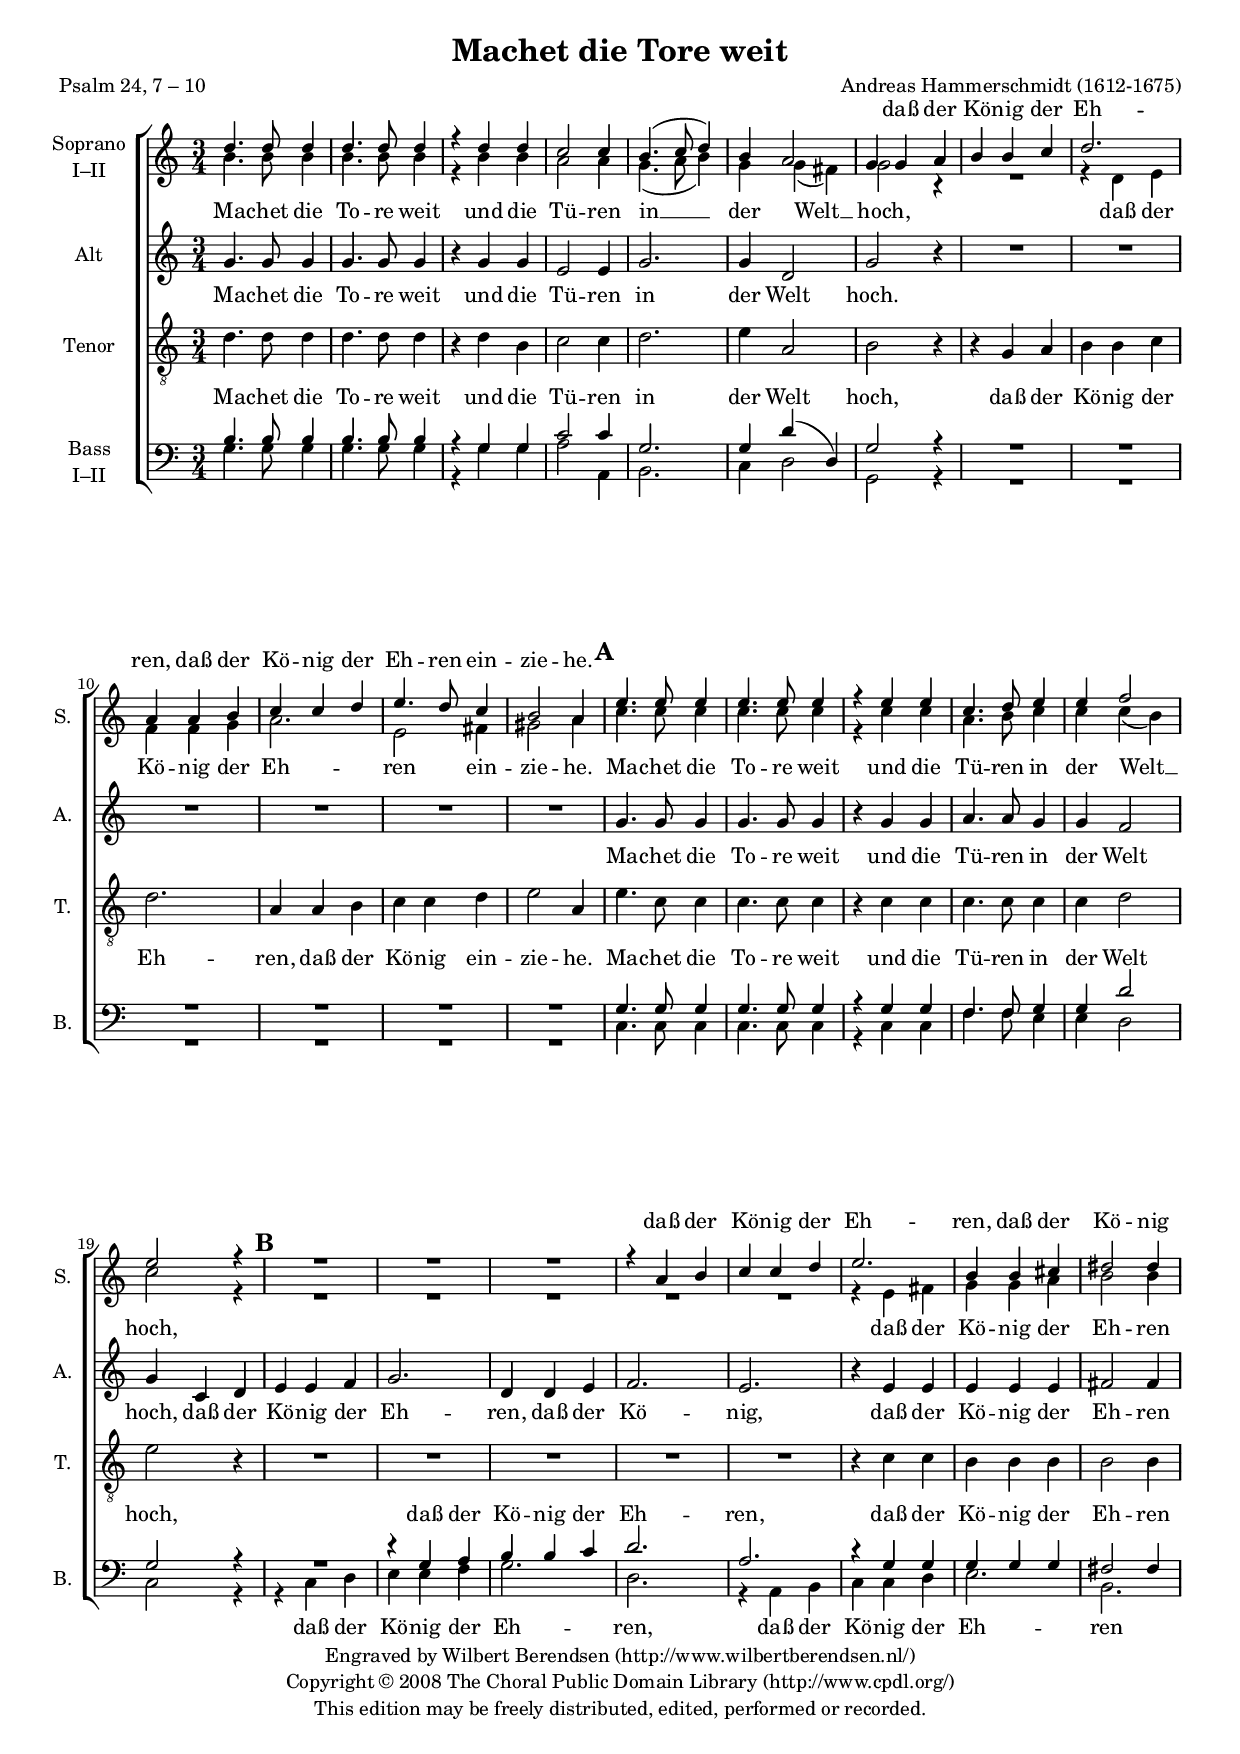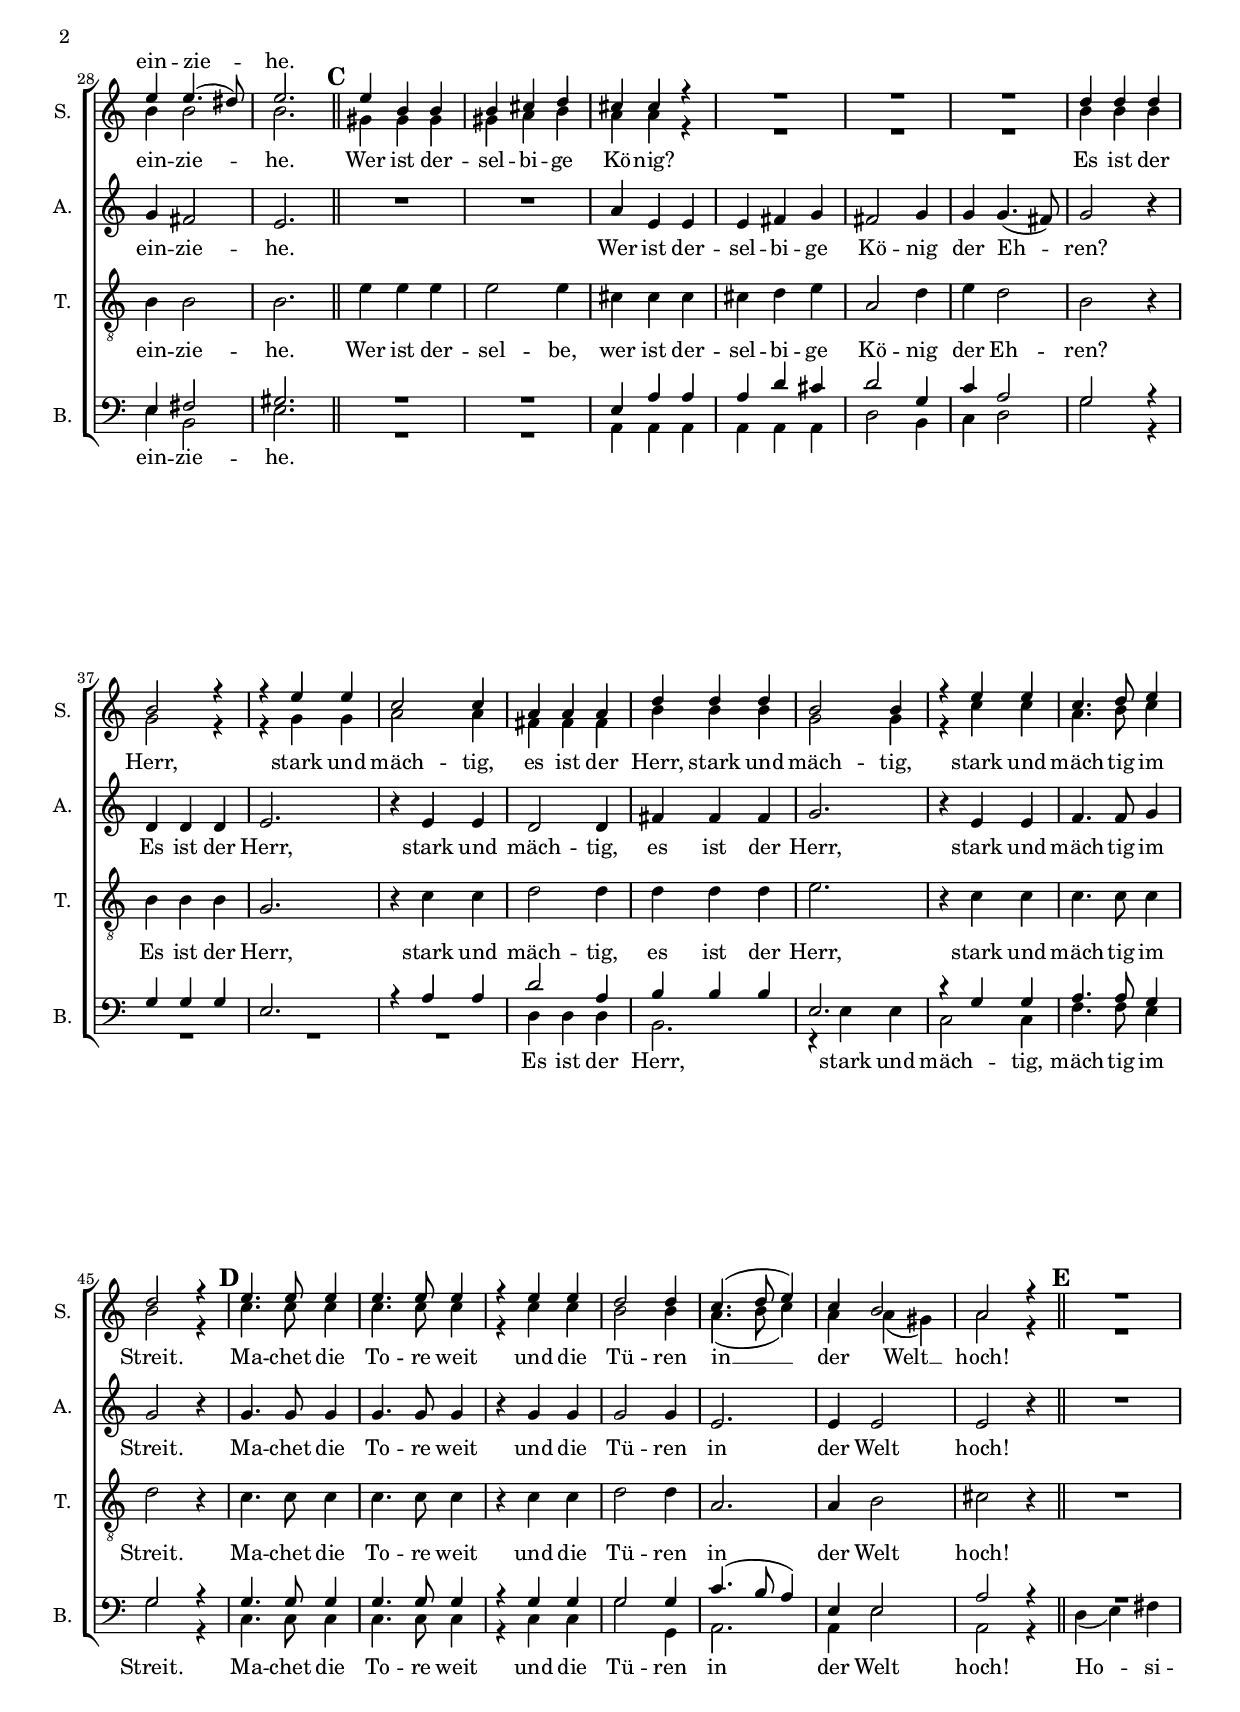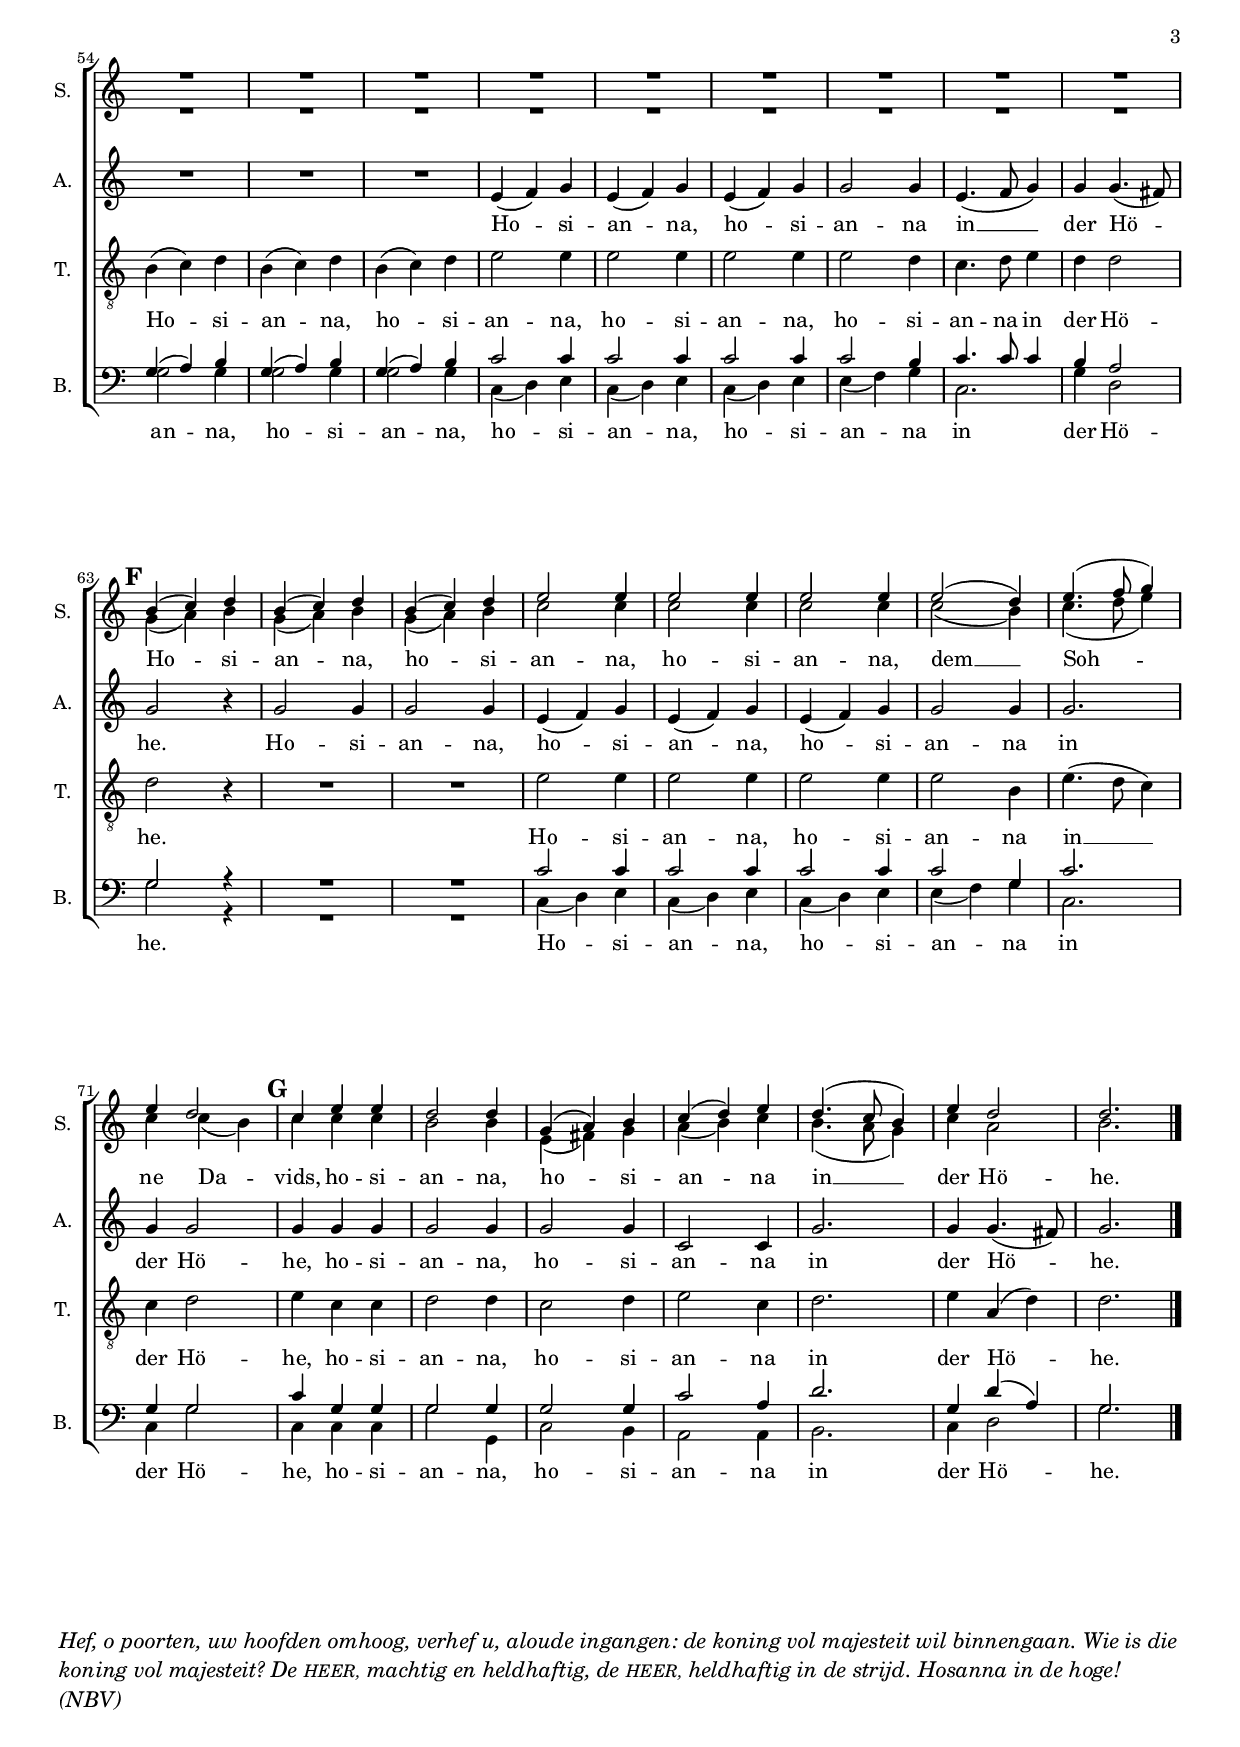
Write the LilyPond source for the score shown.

\version "2.11.58"

#(set-global-staff-size 17)

\paper {
  ragged-bottom = ##f
  ragged-last-bottom = ##f
  short-indent = 6\mm
  between-system-padding = #0
}

\version "2.11.57"

\header {
  title = "Machet die Tore weit"
  composer = "Andreas Hammerschmidt (1612-1675)"
  poet = "Psalm 24, 7 – 10"
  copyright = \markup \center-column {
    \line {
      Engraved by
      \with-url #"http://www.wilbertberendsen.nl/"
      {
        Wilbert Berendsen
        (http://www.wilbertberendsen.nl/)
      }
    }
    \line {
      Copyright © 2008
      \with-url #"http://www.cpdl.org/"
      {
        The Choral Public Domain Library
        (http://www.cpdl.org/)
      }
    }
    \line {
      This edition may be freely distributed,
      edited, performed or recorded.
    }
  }
}

global = {
  \key g \mixolydian
  \time 3/4
}

rehearsalMarks = {
  s2.*13
  \mark \default
  s2.*6
  \mark \default
  s2.*10
  \mark \default \bar "||"
  s2.*16
  \mark \default
  s2.*7
  \mark \default \bar "||"
  s2.*10
  \mark \default
  s2.*9
  \mark \default
}

sopranoOne = \relative c'' {
  \global
  % Muziek volgt hier.
  d4. d8 d4 d4. d8 d4 r d d c2 c4 b4.( c8 d4) b a2 g4
  g a b b c d2. a4 a b c c d e4. d8 c4 b2 a4
  e'4. e8 e4 e4. e8 e4 r e e c4. d8 e4 e f2 e2 r4
  R2.*3 r4 a, b c c d e2. b4 b cis dis2 dis4 e e4.( dis8) e2.

  e4 b b b cis d cis cis r R2.*3
  d4 d d b2 r4 r e e c2 c4 a a a d d d b2 b4 r e e c4. d8 e4 d2 r4

  e4. e8 e4 e4. e8 e4 r e e d2 d4 c4.( d8 e4) c b2 a r4

  R2.*10 b4(c)d b(c)d b(c)d e2 e4 e2 e4 e2 e4 e2( d4) e4.(f8 g4) e d2 c4
  e e d2 d4 g,4(a) b c(d) e d4.(c8 b4) e d2 d2.
  \bar"|."
}

sopranoTwo = \relative c'' {
  \global
  % Muziek volgt hier.
  b4. b8 b4 b4. b8 b4 r b b a2 a4 g4.( a8 b4) g g(fis) g2 r4
  R2. r4 d e f f g a2. e2 fis4 gis2 a4
  c4. c8 c4 c4. c8 c4 r c c a4. b8 c4 c c( b) c2 r4
  R2.*5 r4 e, fis g g a b2 b4 b b2 b2.

  gis4 gis gis gis a b a a r R2.*3
  b4 b b g2 r4 r g g a2 a4 fis fis fis b b b g2 g4 r c c a4. b8 c4 b2 r4

  c4. c8 c4 c4. c8 c4 r c c b2 b4 a4.( b8 c4) a a( gis) a2 r4

  R2.*10 g4(a)b g(a)b g(a)b c2 c4 c2 c4 c2 c4 c2(b4) c4.( d8 e4) c c(b) c4
  c c b2 b4 e,( fis) g a(b) c b4.( a8 g4) c a2 b2.
}

alto = \relative c'' {
  \global
  % Muziek volgt hier.
  g4. g8 g4 g4. g8 g4 r g g e2 e4 g2. g4 d2 g r4
  R2.*6
  g4. g8 g4 g4. g8 g4 r g g a4. a8 g4 g f2 g4
  c, d e e f g2. d4 d e f2. e r4 e e e e e fis2 fis4 g fis2 e2.

  R2.*2 a4 e e e fis g fis2 g4 g4 g4.( fis8) g2 r4
  d d d e2. r4 e e d2 d4 fis fis fis g2. r4 e e f4. f8 g4 g2 r4

  g4. g8 g4 g4. g8 g4 r g g g2 g4 e2. e4 e2 e r4

  R2.*4 e4( f) g e( f) g e( f) g g2 g4 e4.( f8 g4) g g4.( fis8) g2 r4
  g2 g4 g2 g4 e( f) g e( f) g e( f) g g2 g4
  g2. g4 g2 g4 g4 g4 g2 g4 g2 g4 c,2 c4 g'2. g4 g4.( fis8) g2.
}

tenor = \relative c' {
  \global
  % Muziek volgt hier.
  d4. d8 d4 d4. d8 d4 r d b c2 c4 d2. e4 a,2 b r4
  r4 g4 a b b c d2. a4 a b c c d e2 a,4
  e'4. c8 c4 c4. c8 c4 r c c c4. c8 c4 c d2 e r4
  R2.*5 r4 c c b b b b2 b4 b b2 b2.

  e4 e e e2 e4 cis cis cis cis d e a,2 d4 e d2 b r4 b b b g2.
  r4 c c d2 d4 d d d e2. r4 c c c4. c8 c4 d2 r4

  c4. c8 c4 c4. c8 c4 r c c d2 d4 a2. a4 b2 cis r4

  R2. b4(c)d b(c)d b(c)d e2 e4 e2 e4 e2 e4 e2 d4 c4. d8 e4 d d2 d r4
  R2.*2 e2 e4 e2 e4 e2 e4 e2 b4 e4.( d8 c4) c d2 e4
  c c d2 d4 c2 d4 e2 c4 d2. e4 a,( d) d2.
}

bassOne = \relative c' {
  \global
  % Muziek volgt hier.
  b4. b8 b4 b4. b8 b4 r g g c2 c4 g2. g4 d'( d,) g2 r4
  R2.*6
  g4. g8 g4 g4. g8 g4 r g g f4. f8 g4 g d'2 g,2 r4
  R2. r4 g a b b c d2. a2. r4 g g g g g fis2 fis4 e fis2 gis2.

  R2.*2 e4 a a a d cis d2 g,4 c a2 g r4
  g g g e2. r4 a a d2 a4 b b b e,2. r4 g g a4. a8 g4 g2 r4

  g4. g8 g4 g4. g8 g4 r g g g2 g4 c4.( b8 a4) e e2 a r4

  R2. g4( a) b g( a) b g( a) b c2 c4 c2 c4 c2 c4 c2 b4 c4. c8 c4 b a2 g2 r4
  R2.*2 c2 c4 c2 c4 c2 c4 c2 g4 c2. g4 g2 c4
  g g g2 g4 g2 g4 c2 a4 d2. g,4 d'( a) g2.
}

bassTwo = \relative c' {
  \global
  % Muziek volgt hier.
  g4. g8 g4 g4. g8 g4 r g g a2 a,4 b2. c4 d2 g, r4
  R2.*6
  c4. c8 c4 c4. c8 c4 r c c f4. f8 e4 e d2 c2 r4
  r c d e e f g2. d r4 a b c c d e2. b e4 b2 e2.

  R2.*2 a,4 a a a a a d2 b4 c d2 g r4 R2.*3
  d4 d d b2. r4 e e c2 c4 f4. f8 e4 g2 r4

  c,4. c8 c4 c4. c8 c4 r c c g'2 g,4 a2. a4 e'2 a, r4

  d( e) fis g2 g4 g2 g4 g2 g4 c,( d) e c( d) e c( d) e e( f) g c,2. g'4 d2 g r4
  R2.*2
  c,4( d) e c( d) e c( d) e e( f) g c,2. c4 g'2 c,4
  c c g'2 g,4 c2 b4 a2 a4 b2. c4 d2 g2.
}

sopranoOneVerse = \lyricmode {
  % Liedtekst volgt hier.
  Ma -- chet die To -- re weit und die Tü -- ren in __ der Welt hoch,
  daß der Kö -- nig der Eh -- ren, daß der Kö -- nig der Eh -- ren ein -- zie -- he.
  Ma -- chet die To -- re weit und die Tü -- ren in der Welt hoch,
  daß der Kö -- nig der Eh -- ren, daß der Kö -- nig ein -- zie -- he.

  Wer ist der -- sel -- bi -- ge Kö -- nig?
  Es ist der Herr, stark und mäch -- tig,
  es ist der Herr, stark und mäch -- tig,
  stark und mäch -- tig im Streit.

  Ma -- chet die To -- re weit und die Tü -- ren in __ der Welt hoch!

  Ho -- si -- an -- na,
  ho -- si -- an -- na,
  ho -- si -- an -- na,
  dem __ Soh -- ne Da -- vids,
  ho -- si -- an -- na,
  ho -- si -- an -- na in __ der Hö -- he.
}

sopranoTwoVerse = \lyricmode {
  % Liedtekst volgt hier.
  Ma -- chet die To -- re weit und die Tü -- ren in __ der Welt __ hoch,
  daß der Kö -- nig der Eh -- ren ein -- zie -- he.
  Ma -- chet die To -- re weit und die Tü -- ren in der Welt __ hoch,
  daß der Kö -- nig der Eh -- ren ein -- zie -- he.

  Wer ist der -- sel -- bi -- ge Kö -- nig?
  Es ist der Herr, stark und mäch -- tig,
  es ist der Herr, stark und mäch -- tig,
  stark und mäch -- tig im Streit.

  Ma -- chet die To -- re weit und die Tü -- ren in __ der Welt __ hoch!

  Ho -- si -- an -- na,
  ho -- si -- an -- na,
  ho -- si -- an -- na,
  dem __ Soh -- ne Da -- vids,
  ho -- si -- an -- na,
  ho -- si -- an -- na in __ der Hö -- he.
}

altoVerse = \lyricmode {
  % Liedtekst volgt hier.
  Ma -- chet die To -- re weit und die Tü -- ren in der Welt hoch.
  Ma -- chet die To -- re weit und die Tü -- ren in der Welt hoch,
  daß der Kö -- nig der Eh -- ren, daß der Kö -- nig, daß der Kö -- nig der Eh -- ren ein -- zie -- he.

  Wer ist der -- sel -- bi -- ge Kö -- nig der Eh -- ren?
  Es ist der Herr, stark und mäch -- tig,
  es ist der Herr,
  stark und mäch -- tig im Streit.

  Ma -- chet die To -- re weit und die Tü -- ren in der Welt hoch!

  Ho -- si -- an -- na,
  ho -- si -- an -- na in __ der Hö -- he.
  Ho -- si -- an -- na,
  ho -- si -- an -- na,
  ho -- si -- an -- na in der Hö -- he,
  ho -- si -- an -- na,
  ho -- si -- an -- na in der Hö -- he.
}

tenorVerse = \lyricmode {
  % Liedtekst volgt hier.
  Ma -- chet die To -- re weit und die Tü -- ren in der Welt hoch,
  daß der Kö -- nig der Eh -- ren, daß der Kö -- nig ein -- zie -- he.
  Ma -- chet die To -- re weit und die Tü -- ren in der Welt hoch,
  daß der Kö -- nig der Eh -- ren ein -- zie -- he.

  Wer ist der -- sel -- be,
  wer ist der -- sel -- bi -- ge Kö -- nig der Eh -- ren?
  Es ist der Herr, stark und mäch -- tig,
  es ist der Herr,
  stark und mäch -- tig im Streit.

  Ma -- chet die To -- re weit und die Tü -- ren in der Welt hoch!

  Ho -- si -- an -- na,
  ho -- si -- an -- na,
  ho -- si -- an -- na,
  ho -- si -- an -- na in der Hö -- he.
  Ho -- si -- an -- na,
  ho -- si -- an -- na in __ der Hö -- he,
  ho -- si -- an -- na,
  ho -- si -- an -- na in der Hö -- he.
}

bassOneVerse = \lyricmode {
  % Liedtekst volgt hier.
  Ma -- chet die To -- re weit und die Tü -- ren in der Welt __ hoch.
  Ma -- chet die To -- re weit und die Tü -- ren in der Welt hoch,
  daß der Kö -- nig der Eh -- ren, daß der Kö -- nig der Eh -- ren ein -- zie -- he.

  Wer ist der -- sel -- bi -- ge Kö -- nig der Eh -- ren?
  Es ist der Herr, stark und mäch -- tig,
  es ist der Herr,
  stark und mäch -- tig im Streit.

  Ma -- chet die To -- re weit und die Tü -- ren in __ der Welt hoch!

  Ho -- si -- an -- na,
  ho -- si -- an -- na,
  ho -- si -- an -- na,
  ho -- si -- an -- na in der Hö -- he.
  Ho -- si -- an -- na,
  ho -- si -- an -- na in der Hö -- he,
  ho -- si -- an -- na,
  ho -- si -- an -- na in der Hö -- he.
}

bassTwoVerse = \lyricmode {
  % Liedtekst volgt hier.
  Ma -- chet die To -- re weit und die Tü -- ren in der Welt hoch.
  Ma -- chet die To -- re weit und die Tü -- ren in der Welt hoch,
  daß der Kö -- nig der Eh -- ren, daß der Kö -- nig der Eh -- ren ein -- zie -- he.

  Wer ist der -- sel -- bi -- ge Kö -- nig der Eh -- ren?
  Es ist der Herr, stark und mäch -- tig,
  mäch -- tig im Streit.

  Ma -- chet die To -- re weit und die Tü -- ren in der Welt hoch!

  Ho -- si -- an -- na,
  ho -- si -- an -- na,
  ho -- si -- an -- na,
  ho -- si -- an -- na in der Hö -- he.
  Ho -- si -- an -- na,
  ho -- si -- an -- na in der Hö -- he,
  ho -- si -- an -- na,
  ho -- si -- an -- na in der Hö -- he.
}


sopranoOneVerse = \lyricmode {
  \repeat unfold 14 \skip4
  daß der Kö -- nig der Eh -- ren, daß der Kö -- nig der Eh -- ren ein -- zie -- he.
  \repeat unfold 14 \skip4
  daß der Kö -- nig der Eh -- ren, daß der Kö -- nig ein -- zie -- he.
}

menVerse = \lyricmode {
  %lyrics for tenor but sometimes also for bass 1
  Ma -- chet die To -- re weit und die Tü -- ren in der Welt hoch,
  daß der Kö -- nig der Eh -- ren, daß der Kö -- nig ein -- zie -- he.
  Ma -- chet die To -- re weit und die Tü -- ren in der Welt

  \set associatedVoice = "bass1"
  hoch,

  daß der Kö -- nig der Eh --

  \set associatedVoice = "tenor"
  ren,
  daß der Kö -- nig der Eh -- ren ein -- zie -- he.

  Wer ist der -- sel -- be,
  wer ist der -- sel -- bi -- ge Kö -- nig der Eh -- ren?
  Es ist der Herr, stark und mäch -- tig,
  es ist der Herr,
  stark und mäch -- tig im Streit.

  Ma -- chet die To -- re weit und die Tü -- ren in der Welt hoch!

  Ho -- si -- an -- na,
  ho -- si -- an -- na,
  ho -- si -- an -- na,
  ho -- si -- an -- na in der Hö -- he.
  Ho -- si -- an -- na,
  ho -- si -- an -- na in __ der Hö -- he,
  ho -- si -- an -- na,
  ho -- si -- an -- na in der Hö -- he.
}

bassTwoVerse = \lyricmode {
  \repeat unfold 28 \skip4
  daß der Kö -- nig der Eh -- ren,
  daß der Kö -- nig der Eh -- ren ein -- zie -- he.

  \repeat unfold 11 \skip4
  Es ist der Herr, stark und mäch -- tig,
  mäch -- tig im Streit.

  Ma -- chet die To -- re weit und die Tü -- ren in der Welt hoch!

  Ho -- si -- an -- na,
  ho -- si -- an -- na,
  ho -- si -- an -- na,
  ho -- si -- an -- na in der Hö -- he.
  Ho -- si -- an -- na,
  ho -- si -- an -- na in der Hö -- he,
  ho -- si -- an -- na,
  ho -- si -- an -- na in der Hö -- he.
}

\score {
  \new ChoirStaff <<
    \new Staff = "ss" \with {
      instrumentName = \markup \center-column {
        "Soprano"
        "I–II"
      }
      shortInstrumentName = "S."
      \override VerticalAxisGroup #'minimum-Y-extent = #'(-4 . 4)
    } <<
      %\set Score.markFormatter = #format-mark-box-barnumbers
      \rehearsalMarks
      \new Voice = "soprano1" { \voiceOne \sopranoOne }
      \new Voice = "soprano2" { \voiceTwo \sopranoTwo }
    >>
    \new Lyrics \with {
      alignAboveContext = "ss"
    } \lyricsto "soprano1" { \sopranoOneVerse }
    \new Lyrics \lyricsto "soprano2" { \sopranoTwoVerse }
    \new Staff \with {
      instrumentName = "Alt"
      shortInstrumentName = "A."
    } \new Voice = "alto" \alto
    \new Lyrics \lyricsto "alto" { \altoVerse }
    \new Staff \with {
      instrumentName = "Tenor"
      shortInstrumentName = "T."
    } {
      \clef "treble_8"
      \new Voice = "tenor" \tenor
    }
    \new Staff = "bb" \with {
      instrumentName = \markup \center-column {
        "Bass"
        "I–II"
      }
      shortInstrumentName = "B."
    } <<
      \clef bass
      \new Voice = "bass1" { \voiceOne \bassOne }
      \new Voice = "bass2" { \voiceTwo \bassTwo }
    >>
    \new Lyrics \with {
      alignAboveContext = "bb"
    } \lyricsto "tenor" { \menVerse }
    \new Lyrics \lyricsto "bass2" { \bassTwoVerse }
  >>
  \layout {
    system-count = #9
  }
}

\markup {
  \italic
  \fontsize #1
  \wordwrap {
    Hef, o poorten, uw hoofden omhoog,
    verhef u, aloude ingangen:
    de koning vol majesteit wil binnengaan.
    Wie is die koning vol majesteit?
    De \small HEER, machtig en heldhaftig,
    de \small HEER, heldhaftig in de strijd.
    Hosanna in de hoge! (NBV)
  }
}

